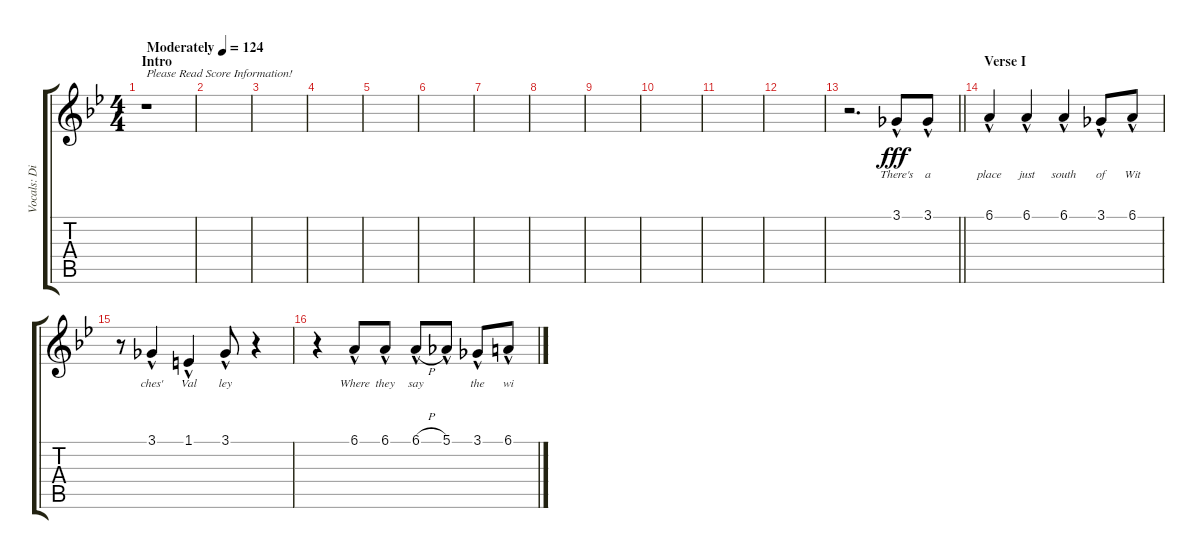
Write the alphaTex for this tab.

\track ("Vocals: Dio" "Vocals: Di") {instrument lead2sawtooth}
\staff {score tabs}
\tuning (Eb4 Bb3 Gb3 Db3 Ab2 Eb2) {hide}
\ts (4 4)
\section ("" "Intro")
\tempo (124 "Moderately")
\clef g2
\ks bb
r.1{txt "Please Read Score Information!" dy fff instrument lead2sawtooth} |
|
|
|
|
|
|
|
|
|
|
|
\barLineRight lightlight
r.2{d} 3.1{hac}.8{lyrics (0 "There's") lyrics (1 "") lyrics (2 "") lyrics (3 "") lyrics (4 "")} 3.1{hac}.8{lyrics (0 "a") lyrics (1 "") lyrics (2 "") lyrics (3 "") lyrics (4 "")} |
\section ("" "Verse I")
6.1{hac}.4{lyrics (0 "place") lyrics (1 "") lyrics (2 "") lyrics (3 "") lyrics (4 "")} 6.1{hac}.4{lyrics (0 "just") lyrics (1 "") lyrics (2 "") lyrics (3 "") lyrics (4 "")} 6.1{hac}.4{lyrics (0 "south") lyrics (1 "") lyrics (2 "") lyrics (3 "") lyrics (4 "")} 3.1{hac}.8{lyrics (0 "of") lyrics (1 "") lyrics (2 "") lyrics (3 "") lyrics (4 "")} 6.1{hac}.8{lyrics (0 "Wit") lyrics (1 "") lyrics (2 "") lyrics (3 "") lyrics (4 "")} |
r.8 3.1{hac}.4{lyrics (0 "ches'") lyrics (1 "") lyrics (2 "") lyrics (3 "") lyrics (4 "")} 1.1{hac}.4{lyrics (0 "Val") lyrics (1 "") lyrics (2 "") lyrics (3 "") lyrics (4 "")} 3.1{hac}.8{lyrics (0 "ley") lyrics (1 "") lyrics (2 "") lyrics (3 "") lyrics (4 "")} r.4 |
r.4 6.1{hac}.8{lyrics (0 "Where") lyrics (1 "") lyrics (2 "") lyrics (3 "") lyrics (4 "")} 6.1{hac}.8{lyrics (0 "they") lyrics (1 "") lyrics (2 "") lyrics (3 "") lyrics (4 "")} 6.1{h hac}.8{lyrics (0 "say") lyrics (1 "") lyrics (2 "") lyrics (3 "") lyrics (4 "")} 5.1{hac}.8{lyrics (0 "") lyrics (1 "") lyrics (2 "") lyrics (3 "") lyrics (4 "")} 3.1{hac}.8{lyrics (0 "the") lyrics (1 "") lyrics (2 "") lyrics (3 "") lyrics (4 "")} 6.1{h hac}.8{lyrics (0 "wi") lyrics (1 "") lyrics (2 "") lyrics (3 "") lyrics (4 "")}
